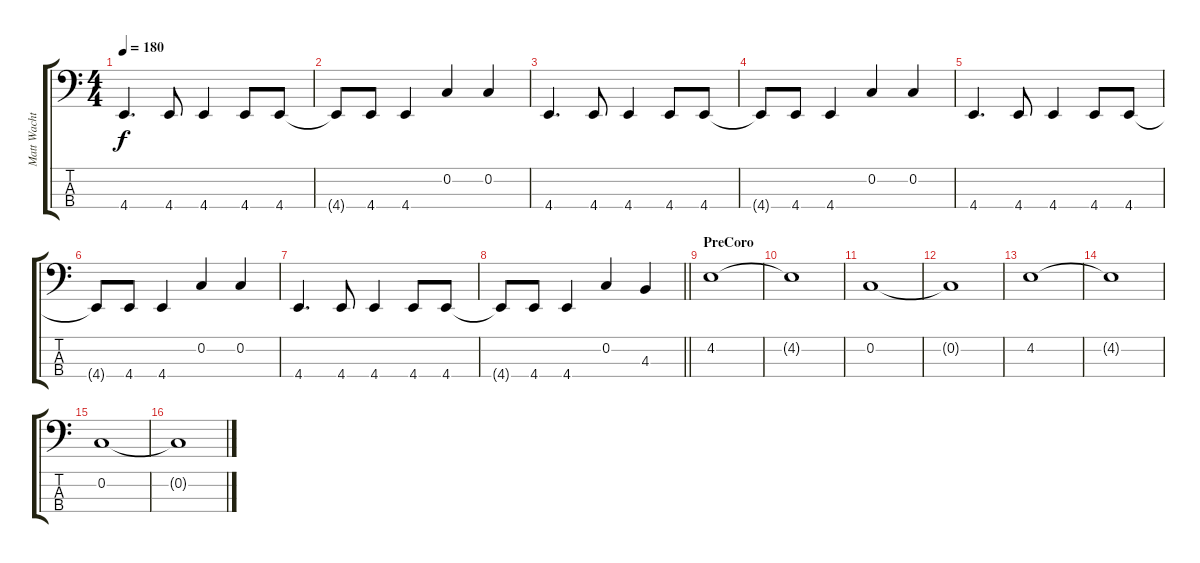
\track ("Matt Wachter" "Matt Wacht") {instrument electricbasspick}
\staff {score tabs}
\tuning (F2 C2 G1 C1) {hide}
\ts (4 4)
\tempo 180
\clef f4
\ks c
4.4.4{d dy f} 4.4.8 4.4.4 4.4.8 4.4.8 |
4.4{t}.8 4.4.8 4.4.4 0.2.4 0.2.4 |
4.4.4{d} 4.4.8 4.4.4 4.4.8 4.4.8 |
4.4{t}.8 4.4.8 4.4.4 0.2.4 0.2.4 |
4.4.4{d} 4.4.8 4.4.4 4.4.8 4.4.8 |
4.4{t}.8 4.4.8 4.4.4 0.2.4 0.2.4 |
4.4.4{d} 4.4.8 4.4.4 4.4.8 4.4.8 |
\barLineRight lightlight
4.4{t}.8 4.4.8 4.4.4 0.2.4 4.3.4 |
\section ("" "PreCoro")
4.2.1 |
4.2{t}.1 |
0.2.1 |
0.2{t}.1 |
4.2.1 |
4.2{t}.1 |
0.2.1 |
0.2{t}.1
